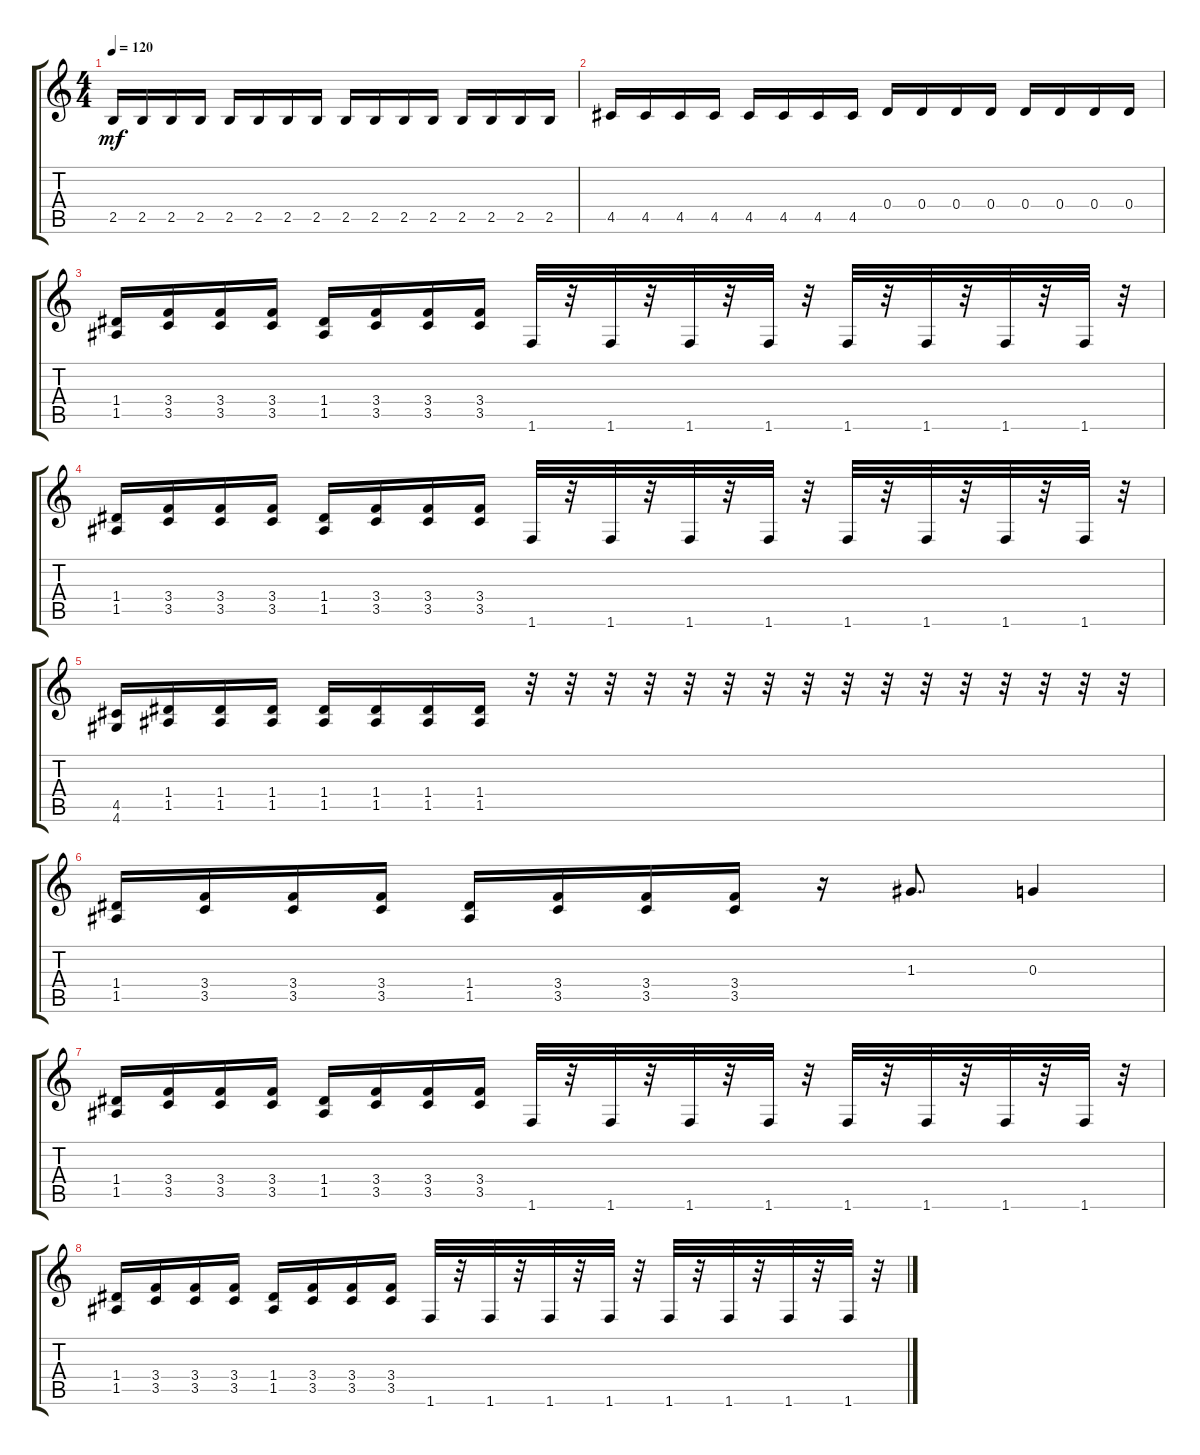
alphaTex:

\track "" {instrument distortionguitar}
\staff {score tabs}
\tuning (E4 B3 G3 D3 A2 E2) {hide}
\ts (4 4)
\tempo 120
\clef g2
\ks c
2.5.16{dy mf} 2.5.16 2.5.16 2.5.16 2.5.16 2.5.16 2.5.16 2.5.16 2.5.16 2.5.16 2.5.16 2.5.16 2.5.16 2.5.16 2.5.16 2.5.16 |
4.5.16 4.5.16 4.5.16 4.5.16 4.5.16 4.5.16 4.5.16 4.5.16 0.4.16 0.4.16 0.4.16 0.4.16 0.4.16 0.4.16 0.4.16 0.4.16 |
(1.4 1.5).16 (3.4 3.5).16 (3.4 3.5).16 (3.4 3.5).16 (1.4 1.5).16 (3.4 3.5).16 (3.4 3.5).16 (3.4 3.5).16 1.6.32 r.32 1.6.32 r.32 1.6.32 r.32 1.6.32 r.32 1.6.32 r.32 1.6.32 r.32 1.6.32 r.32 1.6.32 r.32 |
(1.4 1.5).16 (3.4 3.5).16 (3.4 3.5).16 (3.4 3.5).16 (1.4 1.5).16 (3.4 3.5).16 (3.4 3.5).16 (3.4 3.5).16 1.6.32 r.32 1.6.32 r.32 1.6.32 r.32 1.6.32 r.32 1.6.32 r.32 1.6.32 r.32 1.6.32 r.32 1.6.32 r.32 |
(4.5 4.6).16 (1.4 1.5).16 (1.4 1.5).16 (1.4 1.5).16 (1.4 1.5).16 (1.4 1.5).16 (1.4 1.5).16 (1.4 1.5).16 r.32 r.32 r.32 r.32 r.32 r.32 r.32 r.32 r.32 r.32 r.32 r.32 r.32 r.32 r.32 r.32 |
(1.4 1.5).16 (3.4 3.5).16 (3.4 3.5).16 (3.4 3.5).16 (1.4 1.5).16 (3.4 3.5).16 (3.4 3.5).16 (3.4 3.5).16 r.16 1.3.8{d} 0.3.4 |
(1.4 1.5).16 (3.4 3.5).16 (3.4 3.5).16 (3.4 3.5).16 (1.4 1.5).16 (3.4 3.5).16 (3.4 3.5).16 (3.4 3.5).16 1.6.32 r.32 1.6.32 r.32 1.6.32 r.32 1.6.32 r.32 1.6.32 r.32 1.6.32 r.32 1.6.32 r.32 1.6.32 r.32 |
(1.4 1.5).16 (3.4 3.5).16 (3.4 3.5).16 (3.4 3.5).16 (1.4 1.5).16 (3.4 3.5).16 (3.4 3.5).16 (3.4 3.5).16 1.6.32 r.32 1.6.32 r.32 1.6.32 r.32 1.6.32 r.32 1.6.32 r.32 1.6.32 r.32 1.6.32 r.32 1.6.32 r.32
